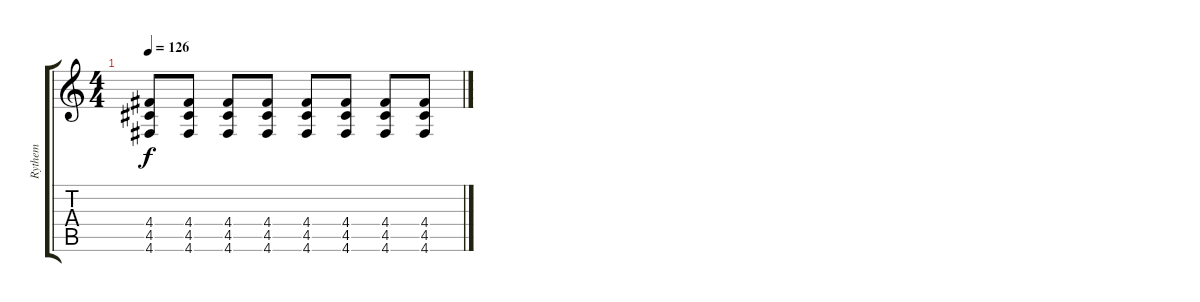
\track ("Rythem" "Rythem") {instrument distortionguitar}
\staff {score tabs}
\tuning (E4 B3 G3 D3 A2 D2) {hide}
\ts (4 4)
\tempo 126
\clef g2
\ks c
(4.4 4.5 4.6).8{dy f} (4.4 4.5 4.6).8 (4.4 4.5 4.6).8 (4.4 4.5 4.6).8 (4.4 4.5 4.6).8 (4.4 4.5 4.6).8 (4.4 4.5 4.6).8 (4.4 4.5 4.6).8
